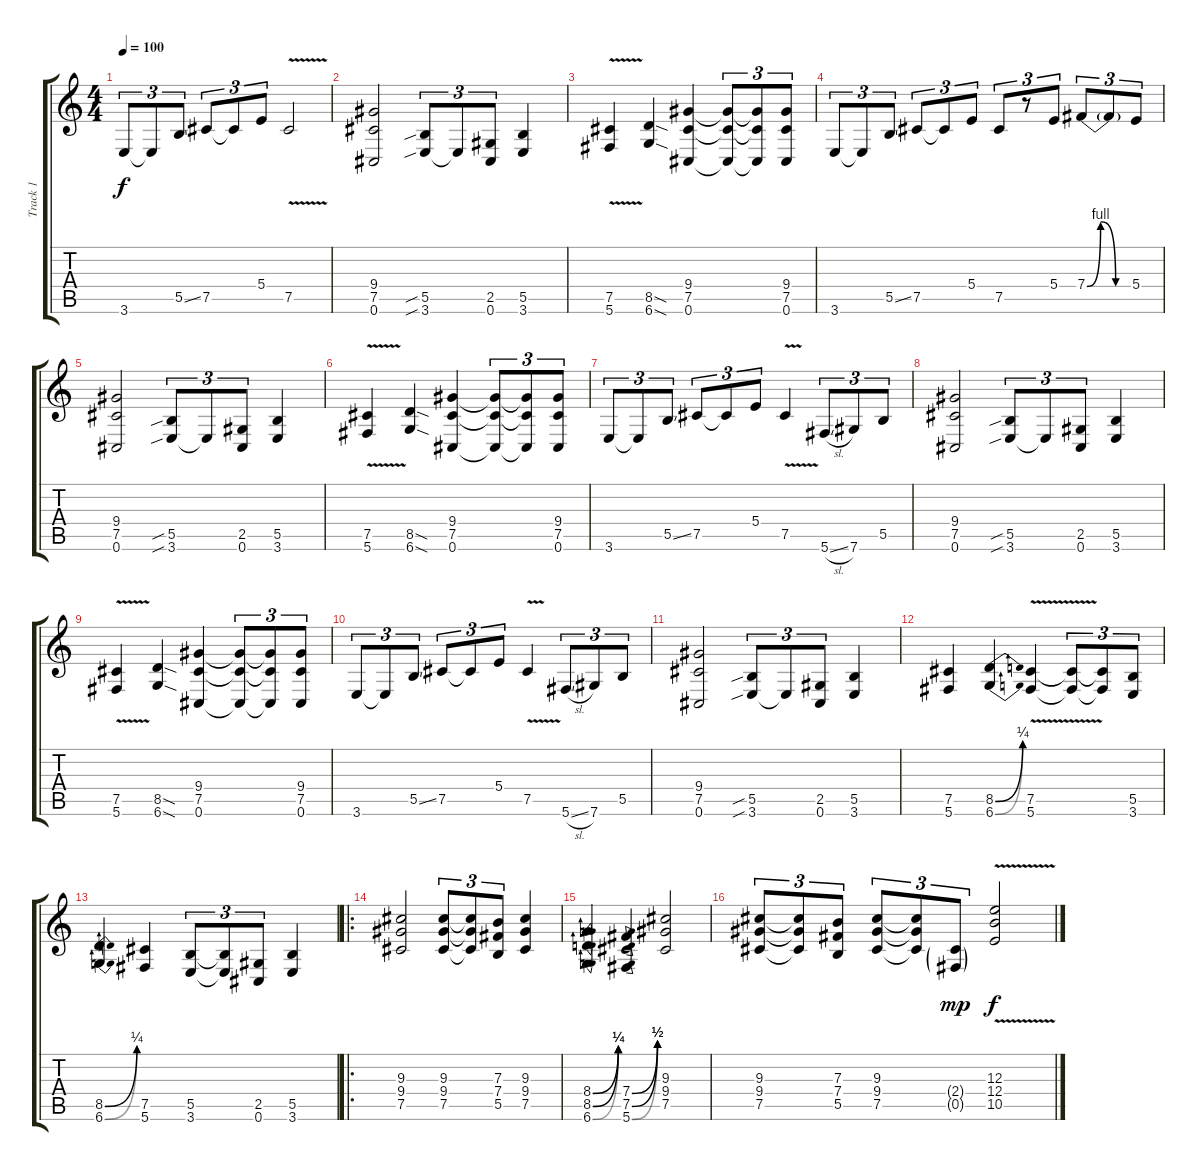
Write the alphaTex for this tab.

\track ("Track 1" "Track 1") {instrument distortionguitar}
\staff {score tabs}
\tuning (Db4 Ab3 E3 B2 Gb2 Db2) {hide}
\ts (4 4)
\tempo 100
\clef g2
\ks c
3.6.8{tu (3 2) dy f} 3.6{t}.8{tu (3 2)} 5.5{ss}.8{tu (3 2)} 7.5.8{tu (3 2)} 7.5{t}.8{tu (3 2)} 5.4.8{tu (3 2)} 7.5{v}.2 |
(9.4 7.5 0.6).2 (5.5{sib} 3.6{sib}).8{tu (3 2)} 3.6{t}.8{tu (3 2)} (2.5 0.6).8{tu (3 2)} (5.5 3.6).4 |
(7.5 5.6{v}).4 (8.5{sod} 6.6{sod}).4 (9.4 7.5 0.6).4 (9.4{t} 7.5{t} 0.6{t}).8{tu (3 2)} (9.4{t} 7.5{t} 0.6{t}).8{tu (3 2)} (9.4 7.5 0.6).8{tu (3 2)} |
3.6.8{tu (3 2)} 3.6{t}.8{tu (3 2)} 5.5{ss}.8{tu (3 2)} 7.5.8{tu (3 2)} 7.5{t}.8{tu (3 2)} 5.4.8{tu (3 2)} 7.5.8{tu (3 2)} r.8{tu (3 2)} 5.4.8{tu (3 2)} 7.4{be (custom 0 0 18 4 38 0 60 0)}.8{tu (3 2)} 7.4{t}.8{tu (3 2)} 5.4.8{tu (3 2)} |
(9.4 7.5 0.6).2 (5.5{sib} 3.6{sib}).8{tu (3 2)} 3.6{t}.8{tu (3 2)} (2.5 0.6).8{tu (3 2)} (5.5 3.6).4 |
(7.5 5.6{v}).4 (8.5{sod} 6.6{sod}).4 (9.4 7.5 0.6).4 (9.4{t} 7.5{t} 0.6{t}).8{tu (3 2)} (9.4{t} 7.5{t} 0.6{t}).8{tu (3 2)} (9.4 7.5 0.6).8{tu (3 2)} |
3.6.8{tu (3 2)} 3.6{t}.8{tu (3 2)} 5.5{ss}.8{tu (3 2)} 7.5.8{tu (3 2)} 7.5{t}.8{tu (3 2)} 5.4.8{tu (3 2)} 7.5{v}.4 5.6{sl}.8{tu (3 2)} 7.6.8{tu (3 2)} 5.5.8{tu (3 2)} |
(9.4 7.5 0.6).2 (5.5{sib} 3.6{sib}).8{tu (3 2)} 3.6{t}.8{tu (3 2)} (2.5 0.6).8{tu (3 2)} (5.5 3.6).4 |
(7.5 5.6{v}).4 (8.5{sod} 6.6{sod}).4 (9.4 7.5 0.6).4 (9.4{t} 7.5{t} 0.6{t}).8{tu (3 2)} (9.4{t} 7.5{t} 0.6{t}).8{tu (3 2)} (9.4 7.5 0.6).8{tu (3 2)} |
3.6.8{tu (3 2)} 3.6{t}.8{tu (3 2)} 5.5{ss}.8{tu (3 2)} 7.5.8{tu (3 2)} 7.5{t}.8{tu (3 2)} 5.4.8{tu (3 2)} 7.5{v}.4 5.6{sl}.8{tu (3 2)} 7.6.8{tu (3 2)} 5.5.8{tu (3 2)} |
(9.4 7.5 0.6).2 (5.5{sib} 3.6{sib}).8{tu (3 2)} 3.6{t}.8{tu (3 2)} (2.5 0.6).8{tu (3 2)} (5.5 3.6).4 |
(7.5 5.6).4 (8.5{be (bend 0 0 60 1)} 6.6{be (bend 0 0 60 1)}).4 (7.5{v} 5.6{v}).4 (7.5{t} 5.6{t}).8{tu (3 2)} (7.5{t} 5.6{t}).8{tu (3 2)} (5.5 3.6).8{tu (3 2)} |
(8.5{be (bend 0 0 60 1)} 6.6{be (bend 0 0 60 1)}).4 (7.5 5.6).4 (5.5 3.6).8{tu (3 2)} (5.5{t} 3.6{t}).8{tu (3 2)} (2.5 0.6).8{tu (3 2)} (5.5 3.6).4 |
\ro
(9.3 9.4 7.5).2 (9.3 9.4 7.5).8{tu (3 2)} (9.3{t} 9.4{t} 7.5{t}).8{tu (3 2)} (7.3 7.4 5.5).8{tu (3 2)} (9.3 9.4 7.5).4 |
(8.4{be (bend 0 0 60 1)} 8.5{be (bend 0 0 60 1)} 6.6{be (bend 0 0 60 1)}).4 (7.4{be (bend 0 0 60 2)} 7.5{be (bend 0 0 60 2)} 5.6{be (bend 0 0 60 2)}).4 (9.3 9.4 7.5).2 |
(9.3 9.4 7.5).8{tu (3 2)} (9.3{t} 9.4{t} 7.5{t}).8{tu (3 2)} (7.3 7.4 5.5).8{tu (3 2)} (9.3 9.4 7.5).8{tu (3 2)} (9.3{t} 9.4{t} 7.5{t}).8{tu (3 2)} (2.4{g} 0.5{g}).8{tu (3 2) dy mp} (12.3{v} 12.4{v} 10.5{v}).2{dy f}
